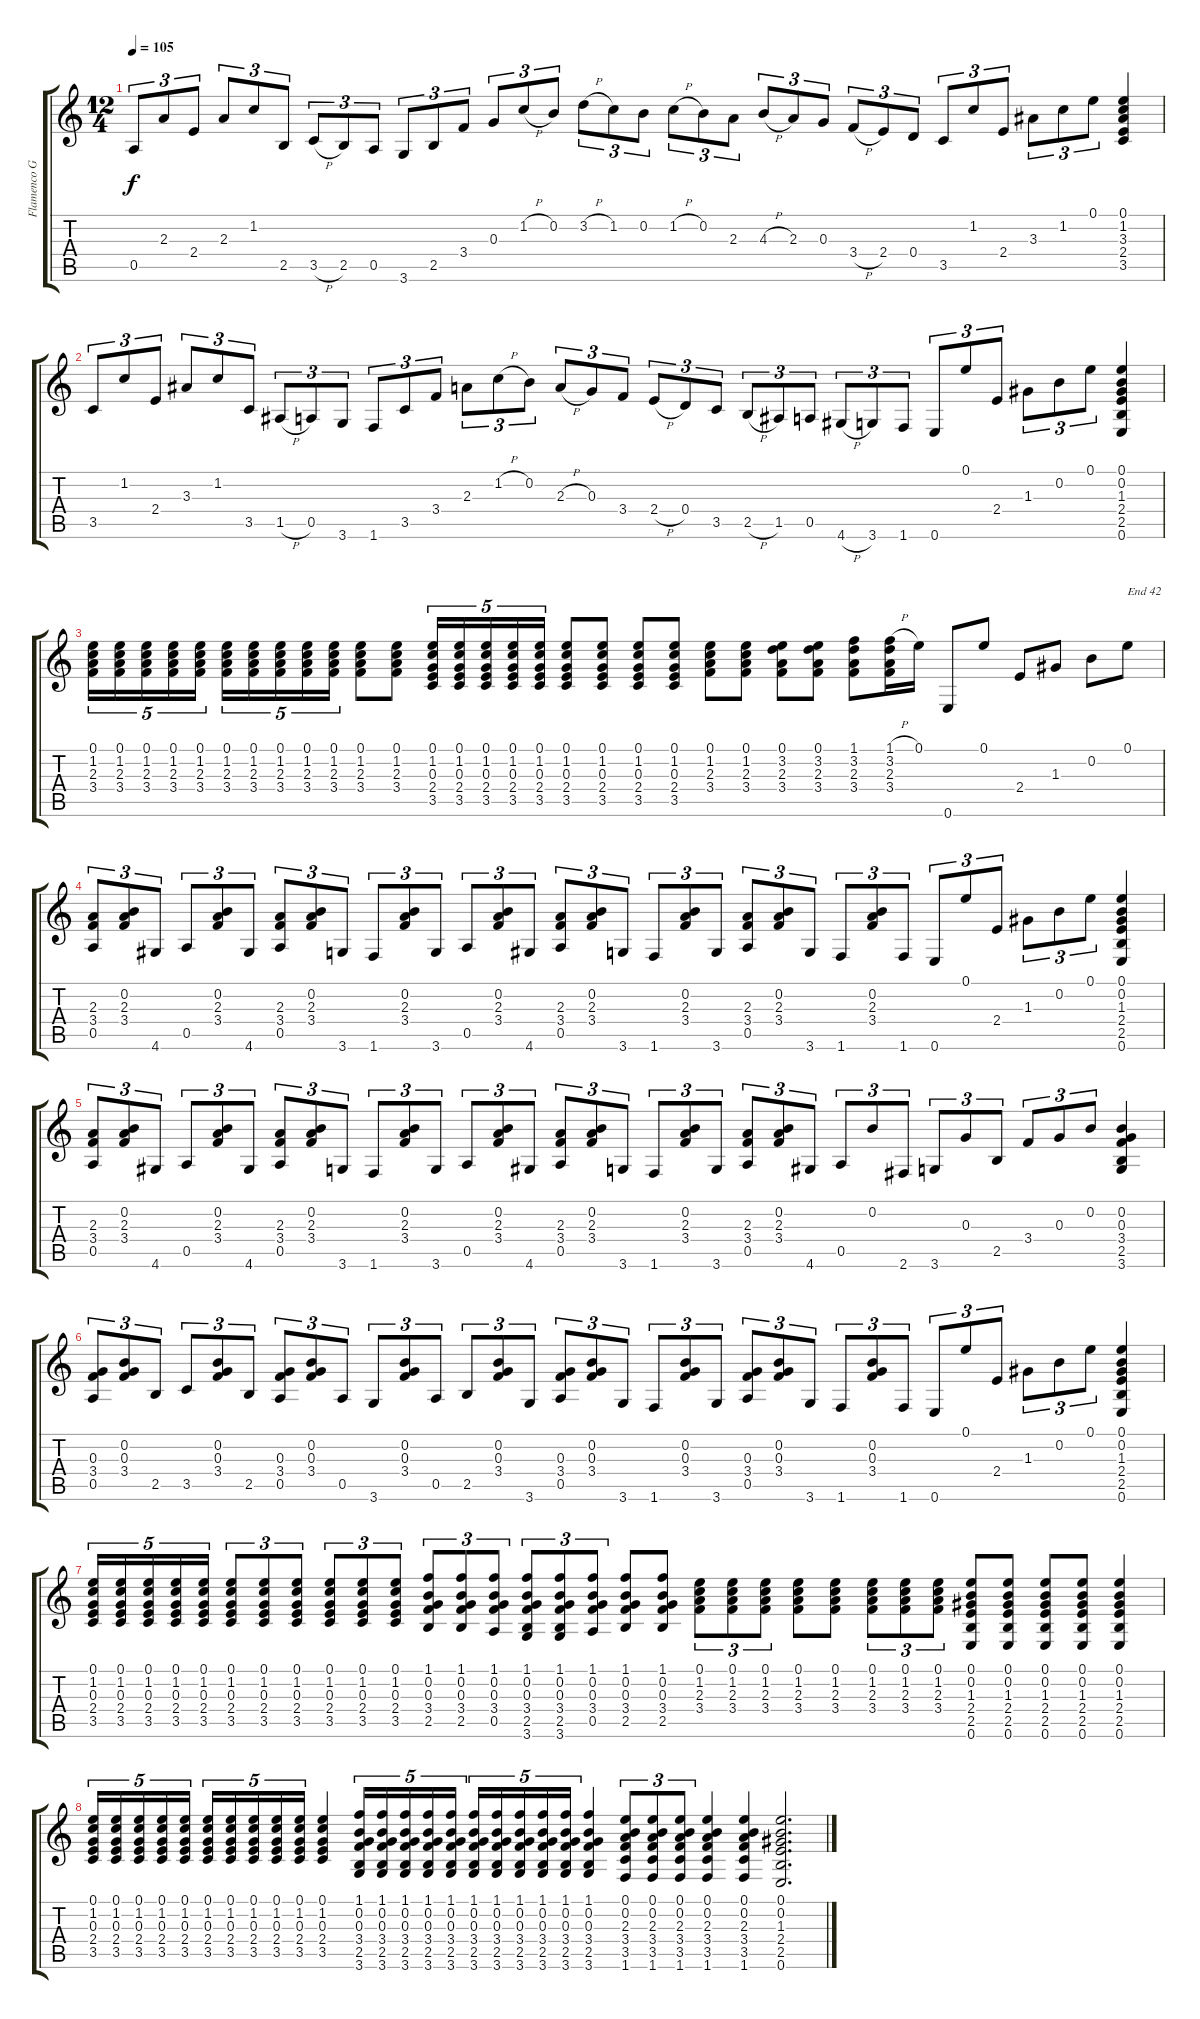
\track ("Flamenco Guitar" "Flamenco G") {instrument acousticguitarnylon}
\staff {score tabs}
\tuning (E4 B3 G3 D3 A2 E2) {hide}
\ts (12 4)
\tempo 105
\clef g2
\ks c
0.5.8{tu (3 2) dy f} 2.3.8{tu (3 2)} 2.4.8{tu (3 2)} 2.3.8{tu (3 2)} 1.2.8{tu (3 2)} 2.5.8{tu (3 2)} 3.5{h}.8{tu (3 2)} 2.5.8{tu (3 2)} 0.5.8{tu (3 2)} 3.6.8{tu (3 2)} 2.5.8{tu (3 2)} 3.4.8{tu (3 2)} 0.3.8{tu (3 2)} 1.2{h}.8{tu (3 2)} 0.2.8{tu (3 2)} 3.2{h}.8{tu (3 2)} 1.2.8{tu (3 2)} 0.2.8{tu (3 2)} 1.2{h}.8{tu (3 2)} 0.2.8{tu (3 2)} 2.3.8{tu (3 2)} 4.3{h}.8{tu (3 2)} 2.3.8{tu (3 2)} 0.3.8{tu (3 2)} 3.4{h}.8{tu (3 2)} 2.4.8{tu (3 2)} 0.4.8{tu (3 2)} 3.5.8{tu (3 2)} 1.2.8{tu (3 2)} 2.4.8{tu (3 2)} 3.3.8{tu (3 2)} 1.2.8{tu (3 2)} 0.1.8{tu (3 2)} (0.1 1.2 3.3 2.4 3.5).4 |
3.5.8{tu (3 2)} 1.2.8{tu (3 2)} 2.4.8{tu (3 2)} 3.3.8{tu (3 2)} 1.2.8{tu (3 2)} 3.5.8{tu (3 2)} 1.5{h}.8{tu (3 2)} 0.5.8{tu (3 2)} 3.6.8{tu (3 2)} 1.6.8{tu (3 2)} 3.5.8{tu (3 2)} 3.4.8{tu (3 2)} 2.3.8{tu (3 2)} 1.2{h}.8{tu (3 2)} 0.2.8{tu (3 2)} 2.3{h}.8{tu (3 2)} 0.3.8{tu (3 2)} 3.4.8{tu (3 2)} 2.4{h}.8{tu (3 2)} 0.4.8{tu (3 2)} 3.5.8{tu (3 2)} 2.5{h}.8{tu (3 2)} 1.5.8{tu (3 2)} 0.5.8{tu (3 2)} 4.6{h}.8{tu (3 2)} 3.6.8{tu (3 2)} 1.6.8{tu (3 2)} 0.6.8{tu (3 2)} 0.1.8{tu (3 2)} 2.4.8{tu (3 2)} 1.3.8{tu (3 2)} 0.2.8{tu (3 2)} 0.1.8{tu (3 2)} (0.1 0.2 1.3 2.4 2.5 0.6).4 |
(0.1 1.2 2.3 3.4).16{tu (5 4)} (0.1 1.2 2.3 3.4).16{tu (5 4)} (0.1 1.2 2.3 3.4).16{tu (5 4)} (0.1 1.2 2.3 3.4).16{tu (5 4)} (0.1 1.2 2.3 3.4).16{tu (5 4) beam splitsecondary} (0.1 1.2 2.3 3.4).16{tu (5 4)} (0.1 1.2 2.3 3.4).16{tu (5 4)} (0.1 1.2 2.3 3.4).16{tu (5 4)} (0.1 1.2 2.3 3.4).16{tu (5 4)} (0.1 1.2 2.3 3.4).16{tu (5 4)} (0.1 1.2 2.3 3.4).8 (0.1 1.2 2.3 3.4).8 (0.1 1.2 0.3 2.4 3.5).16{tu (5 4)} (0.1 1.2 0.3 2.4 3.5).16{tu (5 4)} (0.1 1.2 0.3 2.4 3.5).16{tu (5 4)} (0.1 1.2 0.3 2.4 3.5).16{tu (5 4)} (0.1 1.2 0.3 2.4 3.5).16{tu (5 4)} (0.1 1.2 0.3 2.4 3.5).8 (0.1 1.2 0.3 2.4 3.5).8 (0.1 1.2 0.3 2.4 3.5).8 (0.1 1.2 0.3 2.4 3.5).8 (0.1 1.2 2.3 3.4).8 (0.1 1.2 2.3 3.4).8 (0.1 3.2 2.3 3.4).8 (0.1 3.2 2.3 3.4).8 (1.1 3.2 2.3 3.4).8 (1.1{h} 3.2 2.3 3.4).16 0.1.16 0.6.8 0.1.8 2.4.8 1.3.8 0.2.8 0.1.8{txt "End 42"} |
(2.3 3.4 0.5).8{tu (3 2)} (0.2 2.3 3.4).8{tu (3 2)} 4.6.8{tu (3 2)} 0.5.8{tu (3 2)} (0.2 2.3 3.4).8{tu (3 2)} 4.6.8{tu (3 2)} (2.3 3.4 0.5).8{tu (3 2)} (0.2 2.3 3.4).8{tu (3 2)} 3.6.8{tu (3 2)} 1.6.8{tu (3 2)} (0.2 2.3 3.4).8{tu (3 2)} 3.6.8{tu (3 2)} 0.5.8{tu (3 2)} (0.2 2.3 3.4).8{tu (3 2)} 4.6.8{tu (3 2)} (2.3 3.4 0.5).8{tu (3 2)} (0.2 2.3 3.4).8{tu (3 2)} 3.6.8{tu (3 2)} 1.6.8{tu (3 2)} (0.2 2.3 3.4).8{tu (3 2)} 3.6.8{tu (3 2)} (2.3 3.4 0.5).8{tu (3 2)} (0.2 2.3 3.4).8{tu (3 2)} 3.6.8{tu (3 2)} 1.6.8{tu (3 2)} (0.2 2.3 3.4).8{tu (3 2)} 1.6.8{tu (3 2)} 0.6.8{tu (3 2)} 0.1.8{tu (3 2)} 2.4.8{tu (3 2)} 1.3.8{tu (3 2)} 0.2.8{tu (3 2)} 0.1.8{tu (3 2)} (0.1 0.2 1.3 2.4 2.5 0.6).4 |
(2.3 3.4 0.5).8{tu (3 2)} (0.2 2.3 3.4).8{tu (3 2)} 4.6.8{tu (3 2)} 0.5.8{tu (3 2)} (0.2 2.3 3.4).8{tu (3 2)} 4.6.8{tu (3 2)} (2.3 3.4 0.5).8{tu (3 2)} (0.2 2.3 3.4).8{tu (3 2)} 3.6.8{tu (3 2)} 1.6.8{tu (3 2)} (0.2 2.3 3.4).8{tu (3 2)} 3.6.8{tu (3 2)} 0.5.8{tu (3 2)} (0.2 2.3 3.4).8{tu (3 2)} 4.6.8{tu (3 2)} (2.3 3.4 0.5).8{tu (3 2)} (0.2 2.3 3.4).8{tu (3 2)} 3.6.8{tu (3 2)} 1.6.8{tu (3 2)} (0.2 2.3 3.4).8{tu (3 2)} 3.6.8{tu (3 2)} (2.3 3.4 0.5).8{tu (3 2)} (0.2 2.3 3.4).8{tu (3 2)} 4.6.8{tu (3 2)} 0.5.8{tu (3 2)} 0.2.8{tu (3 2)} 2.6.8{tu (3 2)} 3.6.8{tu (3 2)} 0.3.8{tu (3 2)} 2.5.8{tu (3 2)} 3.4.8{tu (3 2)} 0.3.8{tu (3 2)} 0.2.8{tu (3 2)} (0.2 0.3 3.4 2.5 3.6).4 |
(0.3 3.4 0.5).8{tu (3 2)} (0.2 0.3 3.4).8{tu (3 2)} 2.5.8{tu (3 2)} 3.5.8{tu (3 2)} (0.2 0.3 3.4).8{tu (3 2)} 2.5.8{tu (3 2)} (0.3 3.4 0.5).8{tu (3 2)} (0.2 0.3 3.4).8{tu (3 2)} 0.5.8{tu (3 2)} 3.6.8{tu (3 2)} (0.2 0.3 3.4).8{tu (3 2)} 0.5.8{tu (3 2)} 2.5.8{tu (3 2)} (0.2 0.3 3.4).8{tu (3 2)} 3.6.8{tu (3 2)} (0.3 3.4 0.5).8{tu (3 2)} (0.2 0.3 3.4).8{tu (3 2)} 3.6.8{tu (3 2)} 1.6.8{tu (3 2)} (0.2 0.3 3.4).8{tu (3 2)} 3.6.8{tu (3 2)} (0.3 3.4 0.5).8{tu (3 2)} (0.2 0.3 3.4).8{tu (3 2)} 3.6.8{tu (3 2)} 1.6.8{tu (3 2)} (0.2 0.3 3.4).8{tu (3 2)} 1.6.8{tu (3 2)} 0.6.8{tu (3 2)} 0.1.8{tu (3 2)} 2.4.8{tu (3 2)} 1.3.8{tu (3 2)} 0.2.8{tu (3 2)} 0.1.8{tu (3 2)} (0.1 0.2 1.3 2.4 2.5 0.6).4 |
(0.1 1.2 0.3 2.4 3.5).16{tu (5 4)} (0.1 1.2 0.3 2.4 3.5).16{tu (5 4)} (0.1 1.2 0.3 2.4 3.5).16{tu (5 4)} (0.1 1.2 0.3 2.4 3.5).16{tu (5 4)} (0.1 1.2 0.3 2.4 3.5).16{tu (5 4)} (0.1 1.2 0.3 2.4 3.5).8{tu (3 2)} (0.1 1.2 0.3 2.4 3.5).8{tu (3 2)} (0.1 1.2 0.3 2.4 3.5).8{tu (3 2)} (0.1 1.2 0.3 2.4 3.5).8{tu (3 2)} (0.1 1.2 0.3 2.4 3.5).8{tu (3 2)} (0.1 1.2 0.3 2.4 3.5).8{tu (3 2)} (1.1 0.2 0.3 3.4 2.5).8{tu (3 2)} (1.1 0.2 0.3 3.4 2.5).8{tu (3 2)} (1.1 0.2 0.3 3.4 0.5).8{tu (3 2)} (1.1 0.2 0.3 3.4 2.5 3.6).8{tu (3 2)} (1.1 0.2 0.3 3.4 2.5 3.6).8{tu (3 2)} (1.1 0.2 0.3 3.4 0.5).8{tu (3 2)} (1.1 0.2 0.3 3.4 2.5).8 (1.1 0.2 0.3 3.4 2.5).8 (0.1 1.2 2.3 3.4).8{tu (3 2)} (0.1 1.2 2.3 3.4).8{tu (3 2)} (0.1 1.2 2.3 3.4).8{tu (3 2)} (0.1 1.2 2.3 3.4).8 (0.1 1.2 2.3 3.4).8 (0.1 1.2 2.3 3.4).8{tu (3 2)} (0.1 1.2 2.3 3.4).8{tu (3 2)} (0.1 1.2 2.3 3.4).8{tu (3 2)} (0.1 0.2 1.3 2.4 2.5 0.6).8 (0.1 0.2 1.3 2.4 2.5 0.6).8 (0.1 0.2 1.3 2.4 2.5 0.6).8 (0.1 0.2 1.3 2.4 2.5 0.6).8 (0.1 0.2 1.3 2.4 2.5 0.6).4 |
(0.1 1.2 0.3 2.4 3.5).16{tu (5 4)} (0.1 1.2 0.3 2.4 3.5).16{tu (5 4)} (0.1 1.2 0.3 2.4 3.5).16{tu (5 4)} (0.1 1.2 0.3 2.4 3.5).16{tu (5 4)} (0.1 1.2 0.3 2.4 3.5).16{tu (5 4) beam splitsecondary} (0.1 1.2 0.3 2.4 3.5).16{tu (5 4)} (0.1 1.2 0.3 2.4 3.5).16{tu (5 4)} (0.1 1.2 0.3 2.4 3.5).16{tu (5 4)} (0.1 1.2 0.3 2.4 3.5).16{tu (5 4)} (0.1 1.2 0.3 2.4 3.5).16{tu (5 4)} (0.1 1.2 0.3 2.4 3.5).4 (1.1 0.2 0.3 3.4 2.5 3.6).16{tu (5 4)} (1.1 0.2 0.3 3.4 2.5 3.6).16{tu (5 4)} (1.1 0.2 0.3 3.4 2.5 3.6).16{tu (5 4)} (1.1 0.2 0.3 3.4 2.5 3.6).16{tu (5 4)} (1.1 0.2 0.3 3.4 2.5 3.6).16{tu (5 4) beam splitsecondary} (1.1 0.2 0.3 3.4 2.5 3.6).16{tu (5 4)} (1.1 0.2 0.3 3.4 2.5 3.6).16{tu (5 4)} (1.1 0.2 0.3 3.4 2.5 3.6).16{tu (5 4)} (1.1 0.2 0.3 3.4 2.5 3.6).16{tu (5 4)} (1.1 0.2 0.3 3.4 2.5 3.6).16{tu (5 4)} (1.1 0.2 0.3 3.4 2.5 3.6).4 (0.1 0.2 2.3 3.4 3.5 1.6).8{tu (3 2)} (0.1 0.2 2.3 3.4 3.5 1.6).8{tu (3 2)} (0.1 0.2 2.3 3.4 3.5 1.6).8{tu (3 2)} (0.1 0.2 2.3 3.4 3.5 1.6).4 (0.1 0.2 2.3 3.4 3.5 1.6).4 (0.1 0.2 1.3 2.4 2.5 0.6).2{d}
